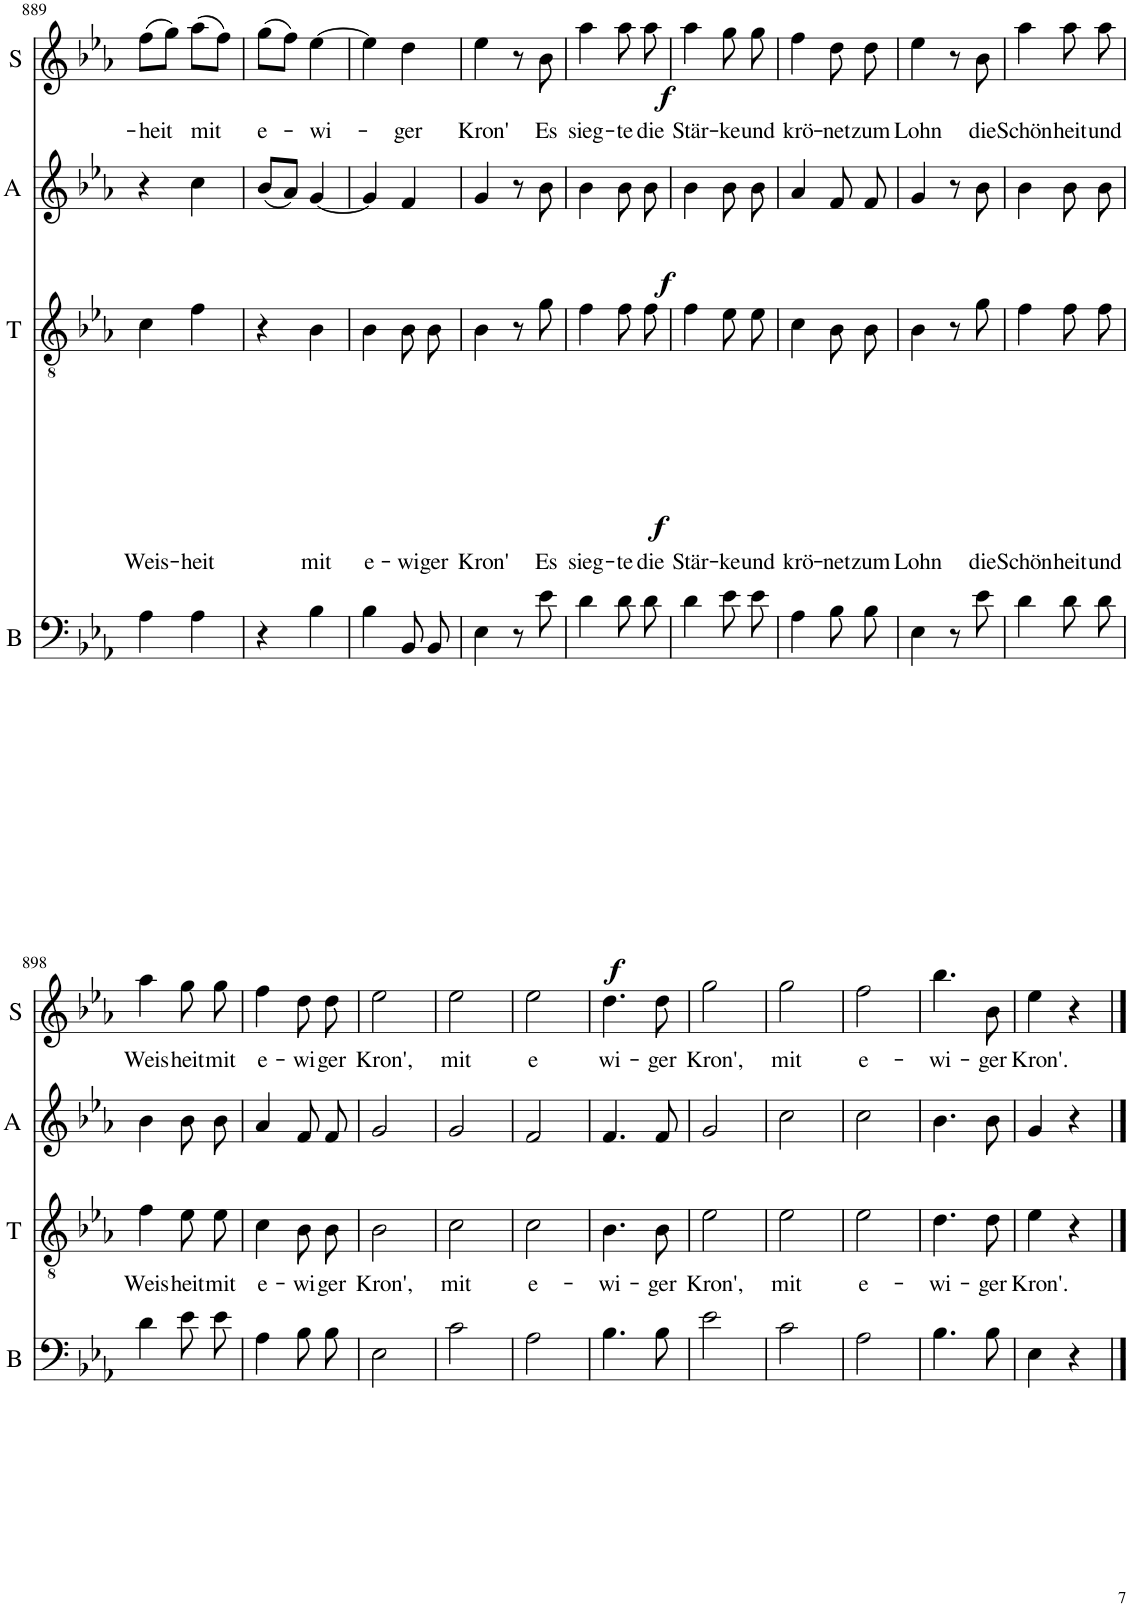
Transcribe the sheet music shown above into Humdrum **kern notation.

**kern	**dynam	**kern	**text	**dynam	**kern	**dynam	**kern	**text	**dynam
*part4	*part4	*part3	*part3	*part3	*part2	*part2	*part1	*part1	*part1
*staff4	*staff4	*staff3	*staff3	*staff3	*staff2	*staff2	*staff1	*staff1	*staff1
*I"B	*	*I"T	*	*	*I"A	*	*I"S	*	*
*I'B	*	*I'T	*	*	*I'A	*	*I'S	*	*
!!LO:PB:g=z
*clefF4	*	*clefGv2	*	*	*clefG2	*	*clefG2	*	*
*k[b-e-a-]	*	*k[b-e-a-]	*	*	*k[b-e-a-]	*	*k[b-e-a-]	*	*
*M2/4	*	*M2/4	*	*	*M2/4	*	*M2/4	*	*
=889	=889	=889	=889	=889	=889	=889	=889	=889	=889
!	!	!	!LO:LY:b	!	!	!	!	!LO:LY:b	!
4A-\	.	4c\	Weis-	.	4r	.	(8ff\L	-heit	.
.	.	.	.	.	.	.	8gg\J)	.	.
!	!	!	!LO:LY:b	!	!	!	!	!LO:LY:b	!
4A-\	.	4f\	-heit	.	4cc\	.	(8aa-\L	mit	.
.	.	.	.	.	.	.	8ff\J)	.	.
=890	=890	=890	=890	=890	=890	=890	=890	=890	=890
!	!	!	!	!	!	!	!	!LO:LY:b	!
4r	.	4r	.	.	(8b-/L	.	(8gg\L	e-	.
.	.	.	.	.	8a-/J)	.	8ff\J)	.	.
!	!	!	!LO:LY:b	!	!	!	!	!LO:LY:b	!
4B-\	.	4B-\	mit	.	[4g/	.	[4ee-\	-wi-	.
=891	=891	=891	=891	=891	=891	=891	=891	=891	=891
!	!	!	!LO:LY:b	!	!	!	!	!	!
4B-\	.	4B-\	e-	.	4g/]	.	4ee-\]	.	.
!	!	!	!LO:LY:b	!	!	!	!	!LO:LY:b	!
8BB-/L	.	8B-\L	-wi-	.	4f/	.	4dd\	-ger	.
!	!	!	!LO:LY:b	!	!	!	!	!	!
8BB-/J	.	8B-\J	-ger	.	.	.	.	.	.
=892	=892	=892	=892	=892	=892	=892	=892	=892	=892
!	!	!	!LO:LY:b	!	!	!	!	!LO:LY:b	!
4E-\	.	4B-\	Kron'	.	4g/	.	4ee-\	Kron'	.
!	!LO:DY:b	!	!	!	!	!	!	!	!
8r	f	8r	.	.	8r	.	8r	.	.
!	!	!	!LO:LY:b	!LO:DY:b	!	!LO:DY:b	!	!LO:LY:b	!LO:DY:b
8e-\	.	8g\	Es	f	8b-\	f	8b-\	Es	f
=893	=893	=893	=893	=893	=893	=893	=893	=893	=893
!	!	!	!LO:LY:b	!	!	!	!	!LO:LY:b	!
4d\	.	4f\	sieg-	.	4b-\	.	4aa-\	sieg-	.
!	!	!	!LO:LY:b	!	!	!	!	!LO:LY:b	!
8d\L	.	8f\L	-te	.	8b-\	.	8aa-\	-te	.
!	!	!	!LO:LY:b	!	!	!	!	!LO:LY:b	!
8d\J	.	8f\J	die	.	8b-\	.	8aa-\	die	.
=894	=894	=894	=894	=894	=894	=894	=894	=894	=894
!	!	!	!LO:LY:b	!	!	!	!	!LO:LY:b	!
4d\	.	4f\	Stär-	.	4b-\	.	4aa-\	Stär-	.
!	!	!	!LO:LY:b	!	!	!	!	!LO:LY:b	!
8e-\L	.	8e-\L	-ke	.	8b-\	.	8gg\	-ke	.
!	!	!	!LO:LY:b	!	!	!	!	!LO:LY:b	!
8e-\J	.	8e-\J	und	.	8b-\	.	8gg\	und	.
=895	=895	=895	=895	=895	=895	=895	=895	=895	=895
!	!	!	!LO:LY:b	!	!	!	!	!LO:LY:b	!
4A-\	.	4c\	krö-	.	4a-/	.	4ff\	krö-	.
!	!	!	!LO:LY:b	!	!	!	!	!LO:LY:b	!
8B-\L	.	8B-\L	-net	.	8f/	.	8dd\	-net	.
!	!	!	!LO:LY:b	!	!	!	!	!LO:LY:b	!
8B-\J	.	8B-\J	zum	.	8f/	.	8dd\	zum	.
=896	=896	=896	=896	=896	=896	=896	=896	=896	=896
!	!	!	!LO:LY:b	!	!	!	!	!LO:LY:b	!
4E-\	.	4B-\	Lohn	.	4g/	.	4ee-\	Lohn	.
8r	.	8r	.	.	8r	.	8r	.	.
!	!	!	!LO:LY:b	!	!	!	!	!LO:LY:b	!
8e-\	.	8g\	die	.	8b-\	.	8b-\	die	.
=897	=897	=897	=897	=897	=897	=897	=897	=897	=897
!	!	!	!LO:LY:b	!	!	!	!	!LO:LY:b	!
4d\	.	4f\	Schön-	.	4b-\	.	4aa-\	Schön-	.
!	!	!	!LO:LY:b	!	!	!	!	!LO:LY:b	!
8d\L	.	8f\L	-heit	.	8b-\	.	8aa-\	-heit	.
!	!	!	!LO:LY:b	!	!	!	!	!LO:LY:b	!
8d\J	.	8f\J	und	.	8b-\	.	8aa-\	und	.
!!LO:LB:g=z
=898	=898	=898	=898	=898	=898	=898	=898	=898	=898
!	!	!	!LO:LY:b	!	!	!	!	!LO:LY:b	!
4d\	.	4f\	Weis-	.	4b-\	.	4aa-\	Weis-	.
!	!	!	!LO:LY:b	!	!	!	!	!LO:LY:b	!
8e-\L	.	8e-\L	-heit	.	8b-\	.	8gg\	-heit	.
!	!	!	!LO:LY:b	!	!	!	!	!LO:LY:b	!
8e-\J	.	8e-\J	mit	.	8b-\	.	8gg\	mit	.
=899	=899	=899	=899	=899	=899	=899	=899	=899	=899
!	!	!	!LO:LY:b	!	!	!	!	!LO:LY:b	!
4A-\	.	4c\	e-	.	4a-/	.	4ff\	e-	.
!	!	!	!LO:LY:b	!	!	!	!	!LO:LY:b	!
8B-\L	.	8B-\L	-wi-	.	8f/	.	8dd\	-wi-	.
!	!	!	!LO:LY:b	!	!	!	!	!LO:LY:b	!
8B-\J	.	8B-\J	-ger	.	8f/	.	8dd\	-ger	.
=900	=900	=900	=900	=900	=900	=900	=900	=900	=900
!	!	!	!LO:LY:b	!	!	!	!	!LO:LY:b	!
2E-\	.	2B-\	Kron',	.	2g/	.	2ee-\	Kron',	.
=901	=901	=901	=901	=901	=901	=901	=901	=901	=901
!	!	!	!LO:LY:b	!	!	!	!	!LO:LY:b	!
2c\	.	2c\	mit	.	2g/	.	2ee-\	mit	.
=902	=902	=902	=902	=902	=902	=902	=902	=902	=902
!	!	!	!LO:LY:b	!	!	!	!	!LO:LY:b	!
2A-\	.	2c\	e-	.	2f/	.	2ee-\	e	.
=903	=903	=903	=903	=903	=903	=903	=903	=903	=903
!	!	!	!LO:LY:b	!	!	!	!	!LO:LY:b	!
4.B-\	.	4.B-\	-wi-	.	4.f/	.	4.dd\	wi-	.
!	!	!	!LO:LY:b	!	!	!	!	!LO:LY:b	!
8B-\	.	8B-\	-ger	.	8f/	.	8dd\	-ger	.
=904	=904	=904	=904	=904	=904	=904	=904	=904	=904
!	!	!	!LO:LY:b	!	!	!	!	!LO:LY:b	!
2e-\	.	2e-\	Kron',	.	2g/	.	2gg\	Kron',	.
=905	=905	=905	=905	=905	=905	=905	=905	=905	=905
!	!	!	!LO:LY:b	!	!	!	!	!LO:LY:b	!
2c\	.	2e-\	mit	.	2cc\	.	2gg\	mit	.
=906	=906	=906	=906	=906	=906	=906	=906	=906	=906
!	!	!	!LO:LY:b	!	!	!	!	!LO:LY:b	!
2A-\	.	2e-\	e-	.	2cc\	.	2ff\	e-	.
=907	=907	=907	=907	=907	=907	=907	=907	=907	=907
!	!	!	!LO:LY:b	!	!	!	!	!LO:LY:b	!
4.B-\	.	4.d\	-wi-	.	4.b-\	.	4.bb-\	-wi-	.
!	!	!	!LO:LY:b	!	!	!	!	!LO:LY:b	!
8B-\	.	8d\	-ger	.	8b-\	.	8b-\	-ger	.
=908	=908	=908	=908	=908	=908	=908	=908	=908	=908
!	!	!	!LO:LY:b	!	!	!	!	!LO:LY:b	!
4E-\	.	4e-\	Kron'.	.	4g/	.	4ee-\	Kron'.	.
4r	.	4r	.	.	4r	.	4r	.	.
==	==	==	==	==	==	==	==	==	==
*-	*-	*-	*-	*-	*-	*-	*-	*-	*-
